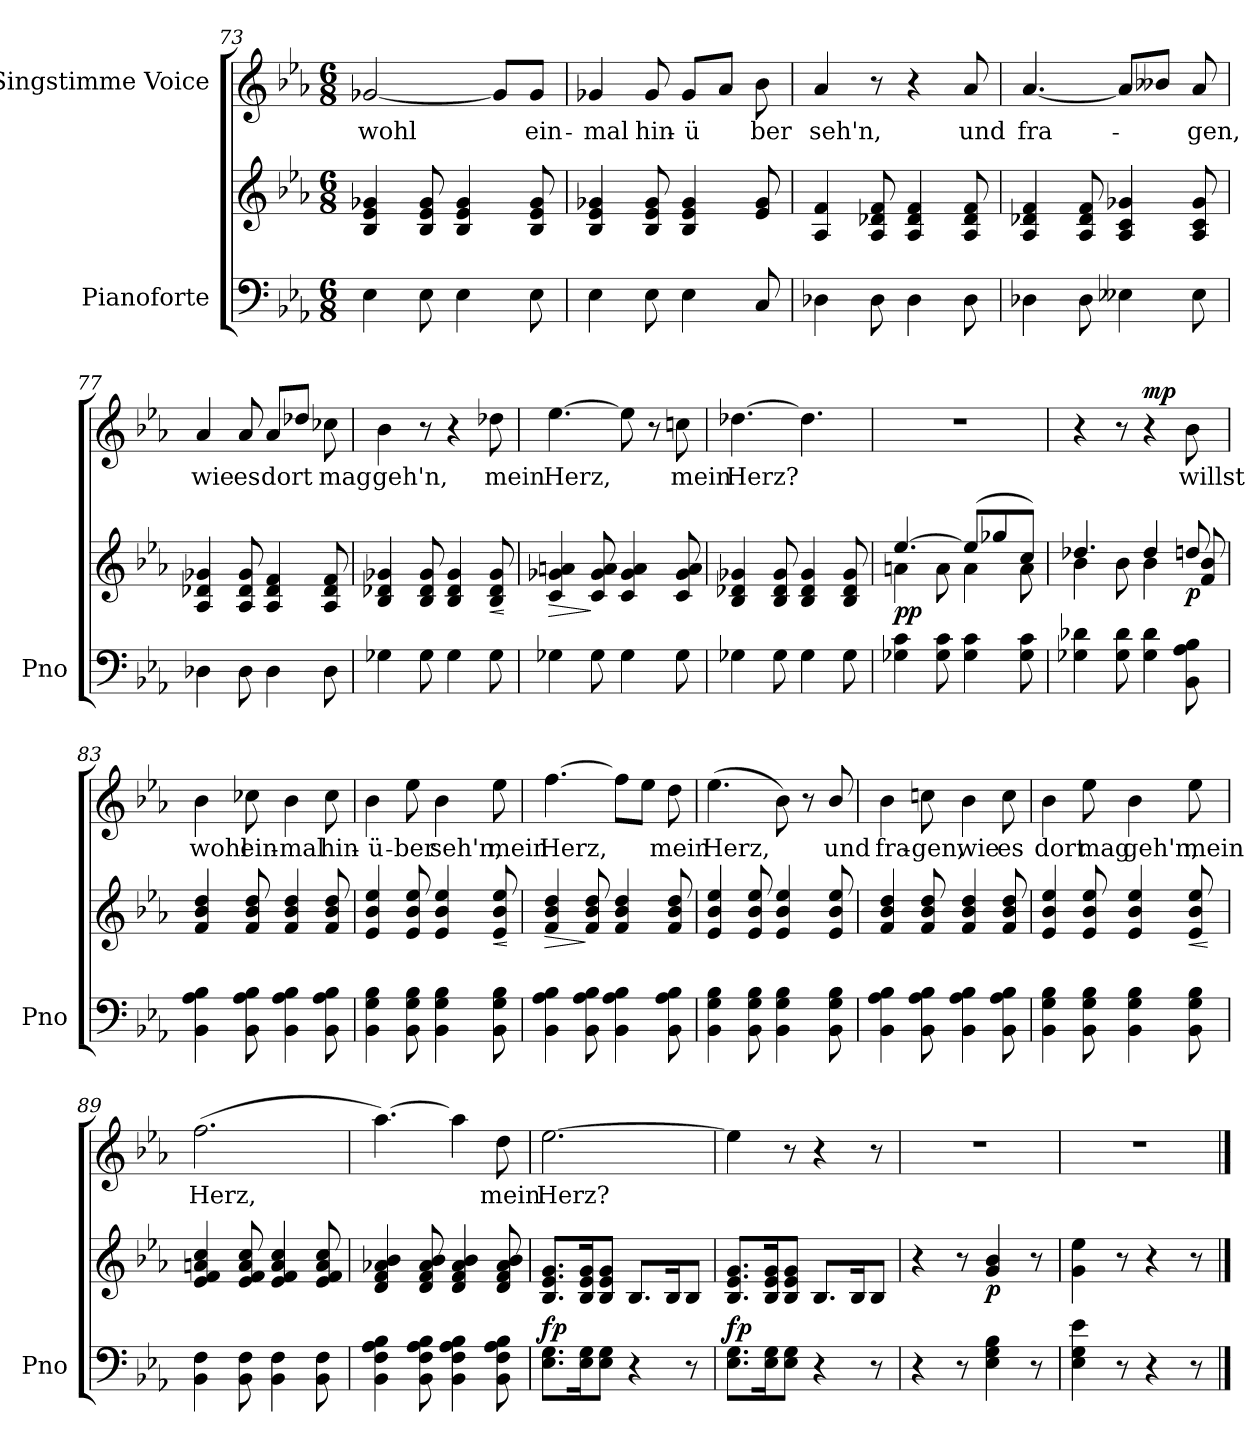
**kern	**kern	**dynam	**kern	**text	**dynam
*part2	*part2	*part2	*part1	*part1	*part1
*staff3	*staff2	*staff2/3	*staff1	*staff1	*staff1
*I"Pianoforte	*	*	*I"Singstimme Voice	*	*
*I'Pno	*	*	*	*	*
!!LO:LB:g=z
*clefF4	*clefG2	*	*clefG2	*	*
*k[b-e-a-]	*k[b-e-a-]	*	*k[b-e-a-]	*	*
*M6/8	*M6/8	*	*M6/8	*	*
=73	=73	=73	=73	=73	=73
!	!	!	!	!LO:LY:b	!
4E-\	4B-/ 4e-/ 4g-X/	.	[2g-X/	wohl	.
8E-\	8B-/ 8e-/ 8g-/	.	.	.	.
4E-\	4B-/ 4e-/ 4g-/	.	.	.	.
.	.	.	8g-/L]	.	.
!	!	!	!	!LO:LY:b	!
8E-\	8B-/ 8e-/ 8g-/	.	8g-/J	ein-	.
=74	=74	=74	=74	=74	=74
!	!	!	!	!LO:LY:b	!
4E-\	4B-/ 4e-/ 4g-X/	.	4g-X/	-mal	.
!	!	!	!	!LO:LY:b	!
8E-\	8B-/ 8e-/ 8g-/	.	8g-/	hin-	.
!	!	!	!	!LO:LY:b	!
4E-\	4B-/ 4e-/ 4g-/	.	8g-/L	-ü	.
!	!	!	!	!LO:LY:b	!
.	.	.	8a-/J	-	.
!	!	!	!	!LO:LY:b	!
8C/	8e-/ 8g-/	.	8b-\	ber	.
=75	=75	=75	=75	=75	=75
!	!	!	!	!LO:LY:b	!
4D-X\	4A-/ 4f/	.	4a-/	seh'n,	.
8D-\	8A-/ 8d-X/ 8f/	.	8r	.	.
4D-\	4A-/ 4d-/ 4f/	.	4r	.	.
!	!	!	!	!LO:LY:b	!
8D-\	8A-/ 8d-/ 8f/	.	8a-/	und	.
=76	=76	=76	=76	=76	=76
!	!	!	!	!LO:LY:b	!
4D-X\	4A-/ 4d-X/ 4f/	.	[4.a-/	fra-	.
8D-\	8A-/ 8d-/ 8f/	.	.	.	.
4E--X\	4A-/ 4c/ 4g-X/	.	8a-/L]	.	.
.	.	.	8b--X/J	.	.
!	!	!	!	!LO:LY:b	!
8E--\	8A-/ 8c/ 8g-/	.	8a-/	-gen,	.
=77	=77	=77	=77	=77	=77
!	!	!	!	!LO:LY:b	!
4D-X\	4A-/ 4d-X/ 4g-X/	.	4a-/	wie	.
!	!	!	!	!LO:LY:b	!
8D-\	8A-/ 8d-/ 8g-/	.	8a-/	es	.
!	!	!	!	!LO:LY:b	!
4D-\	4A-/ 4d-/ 4f/	.	8a-/L	dort	.
.	.	.	8dd-X/J	.	.
!	!	!	!	!LO:LY:b	!
8D-\	8A-/ 8d-/ 8f/	.	8cc-X\	mag	.
=78	=78	=78	=78	=78	=78
!	!	!	!	!LO:LY:b	!
4G-X\	4B-/ 4d-X/ 4g-X/	.	4b-\	geh'n,	.
8G-\	8B-/ 8d-/ 8g-/	.	8r	.	.
4G-\	4B-/ 4d-/ 4g-/	.	4r	.	.
!	!	!LO:HP:b	!	!LO:LY:b	!
8G-\	8B-/ 8d-/ 8g-/	<	8dd-X\	mein	.
.	.	[	.	.	.
!!LO:LB:g=z
=79	=79	=79	=79	=79	=79
!	!	!LO:HP:b	!	!LO:LY:b	!
4G-X\	4c/ 4g-X/ 4an/	>	[4.ee-\	Herz,	.
8G-\	8c/ 8g-/ 8a/	]	.	.	.
4G-\	4c/ 4g-/ 4a/	.	8ee-\]	.	.
.	.	.	8r	.	.
!	!	!	!	!LO:LY:b	!
8G-\	8c/ 8g-/ 8a/	.	8ccn\	mein	.
=80	=80	=80	=80	=80	=80
!	!	!	!	!LO:LY:b	!
4G-X\	4B-/ 4d-X/ 4g-X/	.	[4.dd-X\	Herz?	.
8G-\	8B-/ 8d-/ 8g-/	.	.	.	.
4G-\	4B-/ 4d-/ 4g-/	.	4.dd-\]	.	.
8G-\	8B-/ 8d-/ 8g-/	.	.	.	.
=81	=81	=81	=81	=81	=81
*	*^	*	*	*	*
!	!	!	!LO:DY:b	!	!	!
4G-X\ 4c\	[4.ee-/	4an\	pp	2.r	.	.
8G-\ 8c\	.	8a\	.	.	.	.
4G-\ 4c\	(>8ee-/L]	4a\	.	.	.	.
.	8gg-X/	.	.	.	.	.
8G-\ 8c\	8cc/J)	8a\	.	.	.	.
=82	=82	=82	=82	=82	=82	=82
4G-X\ 4d-X\	4.dd-X/	4b-\	.	4r	.	.
8G-\ 8d-\	.	8b-\	.	8r	.	.
!	!	!	!	!	!	!LO:DY:a
4G-\ 4d-\	4dd-/	4b-\	.	4r	.	mp
!	!	!	!LO:DY:b	!	!LO:LY:b	!
8BB-\ 8A-\ 8B-\	8ddn/	8f/ 8b-/	p	8b-\	willst	.
=83	=83	=83	=83	=83	=83	=83
!	!	!	!	!	!LO:LY:b	!
*	*v	*v	*	*	*	*
4BB-\ 4A-\ 4B-\	4f/ 4b-/ 4dd/	.	4b-\	wohl	.
!	!	!	!	!LO:LY:b	!
8BB-\ 8A-\ 8B-\	8f/ 8b-/ 8dd/	.	8cc-X\	ein-	.
!	!	!	!	!LO:LY:b	!
4BB-\ 4A-\ 4B-\	4f/ 4b-/ 4dd/	.	4b-\	-mal	.
!	!	!	!	!LO:LY:b	!
8BB-\ 8A-\ 8B-\	8f/ 8b-/ 8dd/	.	8cc-\	hin-	.
=84	=84	=84	=84	=84	=84
!	!	!	!	!LO:LY:b	!
4BB-\ 4G\ 4B-\	4e-/ 4b-/ 4ee-/	.	4b-\	-ü-	.
!	!	!	!	!LO:LY:b	!
8BB-\ 8G\ 8B-\	8e-/ 8b-/ 8ee-/	.	8ee-\	-ber	.
!	!	!	!	!LO:LY:b	!
4BB-\ 4G\ 4B-\	4e-/ 4b-/ 4ee-/	.	4b-\	seh'n,	.
!	!	!LO:HP:b	!	!LO:LY:b	!
8BB-\ 8G\ 8B-\	8e-/ 8b-/ 8ee-/	<	8ee-\	mein	.
.	.	[	.	.	.
!!LO:PB:g=z
=85	=85	=85	=85	=85	=85
!	!	!LO:HP:b	!	!LO:LY:b	!
4BB-\ 4A-\ 4B-\	4f/ 4b-/ 4dd/	>	[4.ff\	Herz,	.
8BB-\ 8A-\ 8B-\	8f/ 8b-/ 8dd/	]	.	.	.
4BB-\ 4A-\ 4B-\	4f/ 4b-/ 4dd/	.	8ff\L]	.	.
.	.	.	8ee-\J	.	.
!	!	!	!	!LO:LY:b	!
8BB-\ 8A-\ 8B-\	8f/ 8b-/ 8dd/	.	8dd\	mein	.
=86	=86	=86	=86	=86	=86
!	!	!	!	!LO:LY:b	!
4BB-\ 4G\ 4B-\	4e-/ 4b-/ 4ee-/	.	(>4.ee-\	Herz,	.
8BB-\ 8G\ 8B-\	8e-/ 8b-/ 8ee-/	.	.	.	.
4BB-\ 4G\ 4B-\	4e-/ 4b-/ 4ee-/	.	8b-\)	.	.
.	.	.	8r	.	.
!	!	!	!	!LO:LY:b	!
8BB-\ 8G\ 8B-\	8e-/ 8b-/ 8ee-/	.	8b-/	und	.
=87	=87	=87	=87	=87	=87
!	!	!	!	!LO:LY:b	!
4BB-\ 4A-\ 4B-\	4f/ 4b-/ 4dd/	.	4b-\	fra-	.
!	!	!	!	!LO:LY:b	!
8BB-\ 8A-\ 8B-\	8f/ 8b-/ 8dd/	.	8ccn\	gen,	.
!	!	!	!	!LO:LY:b	!
4BB-\ 4A-\ 4B-\	4f/ 4b-/ 4dd/	.	4b-\	wie	.
!	!	!	!	!LO:LY:b	!
8BB-\ 8A-\ 8B-\	8f/ 8b-/ 8dd/	.	8cc\	es	.
=88	=88	=88	=88	=88	=88
!	!	!	!	!LO:LY:b	!
4BB-\ 4G\ 4B-\	4e-/ 4b-/ 4ee-/	.	4b-\	dort	.
!	!	!	!	!LO:LY:b	!
8BB-\ 8G\ 8B-\	8e-/ 8b-/ 8ee-/	.	8ee-\	mag	.
!	!	!	!	!LO:LY:b	!
4BB-\ 4G\ 4B-\	4e-/ 4b-/ 4ee-/	.	4b-\	geh'n,	.
!	!	!LO:HP:b	!	!LO:LY:b	!
8BB-\ 8G\ 8B-\	8e-/ 8b-/ 8ee-/	<	8ee-\	mein	.
.	.	[	.	.	.
=89	=89	=89	=89	=89	=89
!	!	!	!	!LO:LY:b	!
4BB-\ 4F\	4e-/ 4f/ 4an/ 4cc/	.	(>2.ff\	Herz,	.
8BB-\ 8F\	8e-/ 8f/ 8a/ 8cc/	.	.	.	.
4BB-\ 4F\	4e-/ 4f/ 4a/ 4cc/	.	.	.	.
8BB-\ 8F\	8e-/ 8f/ 8a/ 8cc/	.	.	.	.
=90	=90	=90	=90	=90	=90
4BB-\ 4F\ 4A-\ 4B-\	4d/ 4f/ 4a-X/ 4b-/	.	[4.aa-\)	.	.
8BB-\ 8F\ 8A-\ 8B-\	8d/ 8f/ 8a-/ 8b-/	.	.	.	.
4BB-\ 4F\ 4A-\ 4B-\	4d/ 4f/ 4a-/ 4b-/	.	4aa-\]	.	.
!	!	!	!	!LO:LY:b	!
8BB-\ 8F\ 8A-\ 8B-\	8d/ 8f/ 8a-/ 8b-/	.	8dd\	mein	.
!!LO:LB:g=z
=91	=91	=91	=91	=91	=91
!	!	!LO:DY:a=2	!	!LO:LY:b	!
8.E-\ 8.G\L	8.B-/ 8.e-/ 8.g/L	fp	[2.ee-\	-Herz?	.
16E-\ 16G\K	16B-/ 16e-/ 16g/K	.	.	.	.
8E-\ 8G\J	8B-/ 8e-/ 8g/J	.	.	.	.
4r	8.B-/L	.	.	.	.
.	16B-/K	.	.	.	.
8r	8B-/J	.	.	.	.
=92	=92	=92	=92	=92	=92
!	!	!LO:DY:a=2	!	!	!
8.E-\ 8.G\L	8.B-/ 8.e-/ 8.g/L	fp	4ee-\]	.	.
16E-\ 16G\K	16B-/ 16e-/ 16g/K	.	.	.	.
8E-\ 8G\J	8B-/ 8e-/ 8g/J	.	8r	.	.
4r	8.B-/L	.	4r	.	.
.	16B-/K	.	.	.	.
8r	8B-/J	.	8r	.	.
=93	=93	=93	=93	=93	=93
4r	4r	.	2.r	.	.
8r	8r	.	.	.	.
!	!	!LO:DY:b	!	!	!
4E-\ 4G\ 4B-\	4g/ 4b-/	p	.	.	.
8r	8r	.	.	.	.
=94	=94	=94	=94	=94	=94
4E-\ 4G\ 4e-\	4g\ 4ee-\	.	2.r	.	.
8r	8r	.	.	.	.
4r	4r	.	.	.	.
8r	8r	.	.	.	.
==	==	==	==	==	==
*-	*-	*-	*-	*-	*-
